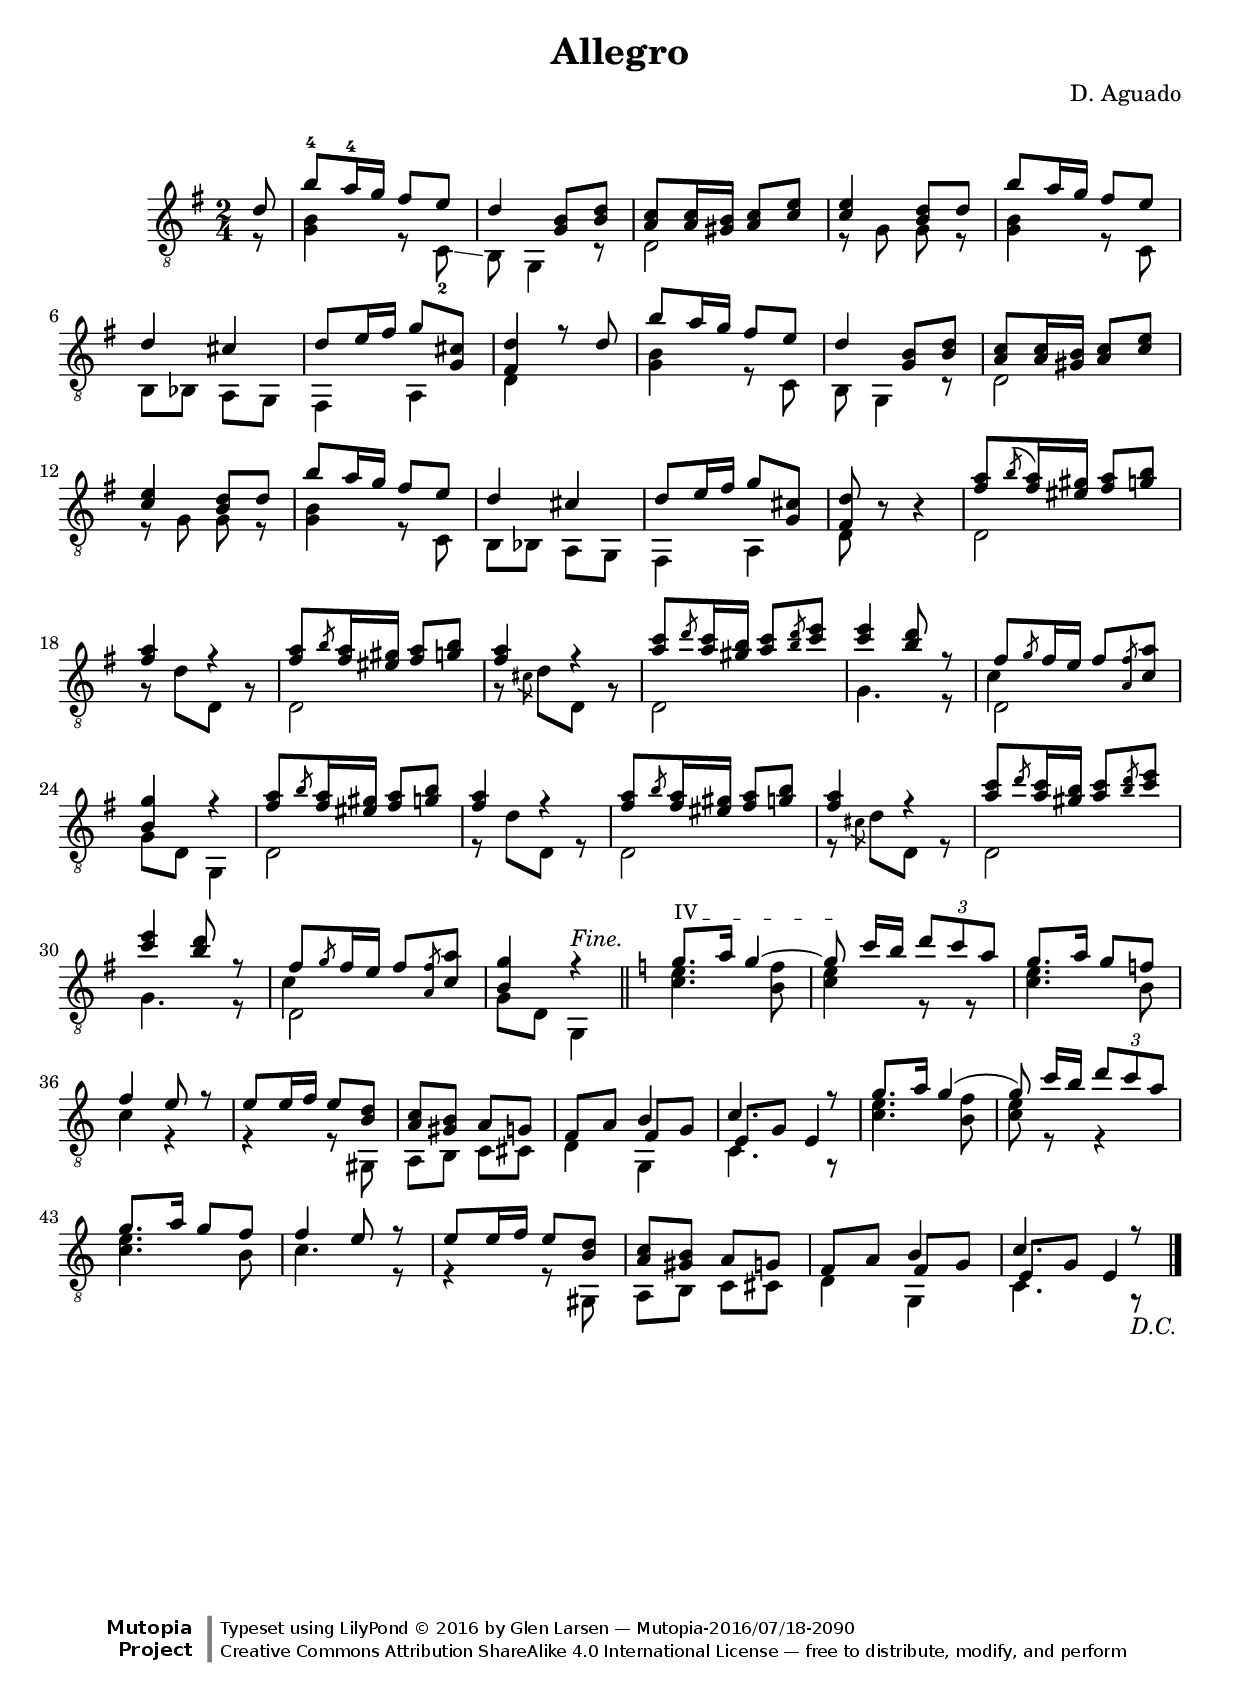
\version "2.19.34"

\header {
  title = "Allegro"
  composer = "D. Aguado"
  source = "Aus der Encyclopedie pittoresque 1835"
  date = "1835"
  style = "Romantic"
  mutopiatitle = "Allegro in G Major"
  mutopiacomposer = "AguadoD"
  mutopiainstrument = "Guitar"
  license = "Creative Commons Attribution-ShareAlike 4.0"
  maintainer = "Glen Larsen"
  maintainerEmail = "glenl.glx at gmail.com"
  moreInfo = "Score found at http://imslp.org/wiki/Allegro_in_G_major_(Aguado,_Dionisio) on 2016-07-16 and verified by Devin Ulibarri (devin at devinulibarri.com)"

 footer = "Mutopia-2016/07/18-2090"
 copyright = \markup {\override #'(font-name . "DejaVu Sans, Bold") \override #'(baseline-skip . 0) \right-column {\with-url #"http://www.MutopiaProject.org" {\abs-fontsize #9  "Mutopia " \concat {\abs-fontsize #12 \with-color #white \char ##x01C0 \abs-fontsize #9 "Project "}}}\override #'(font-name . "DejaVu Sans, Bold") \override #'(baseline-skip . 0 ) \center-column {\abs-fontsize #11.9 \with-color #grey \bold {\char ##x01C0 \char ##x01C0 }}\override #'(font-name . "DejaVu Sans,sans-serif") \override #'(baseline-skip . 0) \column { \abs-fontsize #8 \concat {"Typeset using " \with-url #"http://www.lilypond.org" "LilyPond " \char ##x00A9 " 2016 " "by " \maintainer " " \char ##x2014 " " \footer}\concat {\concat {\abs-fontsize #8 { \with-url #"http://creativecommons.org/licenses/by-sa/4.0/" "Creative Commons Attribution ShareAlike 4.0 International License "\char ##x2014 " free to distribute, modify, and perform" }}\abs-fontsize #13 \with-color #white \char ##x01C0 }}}
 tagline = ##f
}

\paper {
  % add space between composer/opus markup and first staff
  markup-system-spacing #'padding = #3
  % add a little space between composer and opus
  markup-markup-spacing #'padding = #1.2
  top-margin = #8
  bottom-margin = #12
}

mbreak = {} % { \break }
global = {
  \time 2/4
  \key g \major
}

upperVoice = \relative c' {
  \voiceOne
  \partial 8 { d8 | }
  b'8-4 a16-4 g fis8 e |
  d4 <g, b>8 <b d> |
  <a c>8 q16 <gis b> <a c>8 <c e> |
  <c e>4 <b d>8 d |
  b'8 a16 g fis8 e |

  \mbreak
  d4 cis |
  d8 e16 fis g8 <g, cis> |
  <fis d'>4 r8 d' |
  b'8 a16 g fis8 e |
  d4 <g, b>8 <b d> |

  \mbreak
  <a c>8 q16 <gis b> <a c>8 <c e> |
  <c e>4 <b d>8 d |
  b'8 a16 g fis8 e |
  d4 cis |
  d8 e16 fis g8 <g, cis> |
  <fis d'>8 b\rest b4\rest |

  \mbreak
  <fis' a>8 \acciaccatura{b8} <fis a>16 <eis gis> <fis a>8 <g b> |
  <fis a>4 r |
  <fis a>8 \slashedGrace{b8} <fis a>16 <eis gis> <fis a>8 <g b> |
  <fis a>4 r |
  <a c>8 \slashedGrace{d8} <a c>16 <gis b> <a c>8 \slashedGrace{<b d>8} <c e> |
  <c e>4 <b d>8 r |

  \mbreak
  fis8 \slashedGrace{g8} fis16 e fis8[ \slashedGrace{<a, fis'>8} <c a'>8] |
  <b g'>4 r |
  \repeat unfold 2 {
    <fis' a>8 \slashedGrace{b8} <fis a>16 <eis gis> <fis a>8 <g b> |
    <fis a>4 r |
  }

  \mbreak
  <a c>8 \slashedGrace{d8} <a c>16 <gis b> <a c>8[ \slashedGrace{<b d>8} <c e>8] |
  <c e>4 <b d>8 r |
  fis8 \slashedGrace{g8} fis16 e fis8[ \slashedGrace{<a, fis'>8} <c a'>8] |
  <b g'>4 r^\markup{\italic "Fine."} |
  \bar "||" \key c \major
  
  \override TextSpanner.bound-details.left.text = \markup{\small\upright\smallCaps "IV "}
  g'8.\startTextSpan a16 g4~ |
  g8\stopTextSpan\noBeam c16 b \tuplet 3/2 { d8 c a } |

  \mbreak
  g8. a16 g8 f! |
  f4 e8 r |
  e8 e16 f e8 <b d> |
  <a c>8 <gis b> a g %{ natural not indicated in original, but G natural is within the style's syntax while G sharp is not -- Devin U %} |
  f8 a b4 |
  c4. r8 |
  g'8. a16 g4^( |

  \mbreak
  g8\noBeam) c16 b \tuplet 3/2 { d8 c a } |
  g8. a16 g8 f |
  f4 e8 r |
  e8 e16 f e8 <b d> |
  <a c>8 <gis b> a g %{ natural not indicated in original, but G natural is within the style's syntax while G sharp is not -- Devin U %} |
  f8 a b4 |
  c4. r8 |

  \bar "|."
}

lowerVoice = \relative c' {
  \voiceTwo
  \partial 8 { r8 | }
  <g b>4 r8 c,8-2 \glissando |
  b8 g4 r8 |
  d'2 |
  r8 g g r |
  <g b>4 r8 c, |

  b8 bes a8 g |
  fis4 a |
  d4 s |
  <g b>4 r8 c, |
  b8 g4 r8 |

  d'2 |
  r8 g g r |
  <g b>4 r8 c, |
  b8 bes a g |
  fis4 a |
  d8 s4. |

  d2 |
  g8\rest d'[ d,] g\rest |
  d2 |
  g8\rest \slashedGrace{cis8} d[ d,] g\rest |
  d2 |
  g4. r8 |

  << {\voiceTwo d2 } \\ {\voiceThree\stemDown c'4 s } >>  |
  g8 d g,4 |
  d'2 |
  r8 d'8[ d,] r |
  d2 |
  r8 \slashedGrace{cis'8} d[ d,] r |

  d2 |
  g4. r8 |
  << {\voiceTwo d2 } \\ {\voiceThree\stemDown c'4 s } >>  |
  g8 d g,4 |
  % c \major
  <c' e>4. <b f'>8 |
  <c e>4 r8 r |

  <c e>4. b8 |
  c4 r |
  r4 r8 gis, |
  a8 b c cis |
  << { \voiceTwo d4 g, |
       c4. r8 | }
     \\ { \voiceThree\stemUp s4 f8 g | e8 g e4 } >> |
  
  <c' e>4. <b f'>8 |
  <c e>8 r8 r4 |
  <c e>4. b8 |
  c4. r8 |
  r4 r8 gis, |
  a8 b c cis |
  <<
    { \voiceTwo d4 g, | c4. r8_\markup{\italic "D.C."} } \\
    { \voiceThree s4 f8 g | e8 g e4 } >> |
}

\score {
  <<
    \new Staff = "Guitar" \with {
      midiInstrument = #"acoustic guitar (nylon)"
%      \override StringNumber #'stencil = ##f
    } <<
      \global
      \clef "treble_8"

      \context Voice = "upperVoice" \upperVoice
      \context Voice = "lowerVoice" \lowerVoice
    >>
%{
    % tabs are not completely developed
    \new TabStaff = "Guitar tabs" \with {
      restrainOpenStrings = ##t
    } <<
      \clef "moderntab"
      \global
      \context TabVoice = "upperVoice" \upperVoice
      \context TabVoice = "lowerVoice" \lowerVoice
    >>
%}
  >>
  \layout {}
  \midi {
    \context { \TabStaff \remove "Staff_performer" }
    \tempo 4 = 92
  }
}
